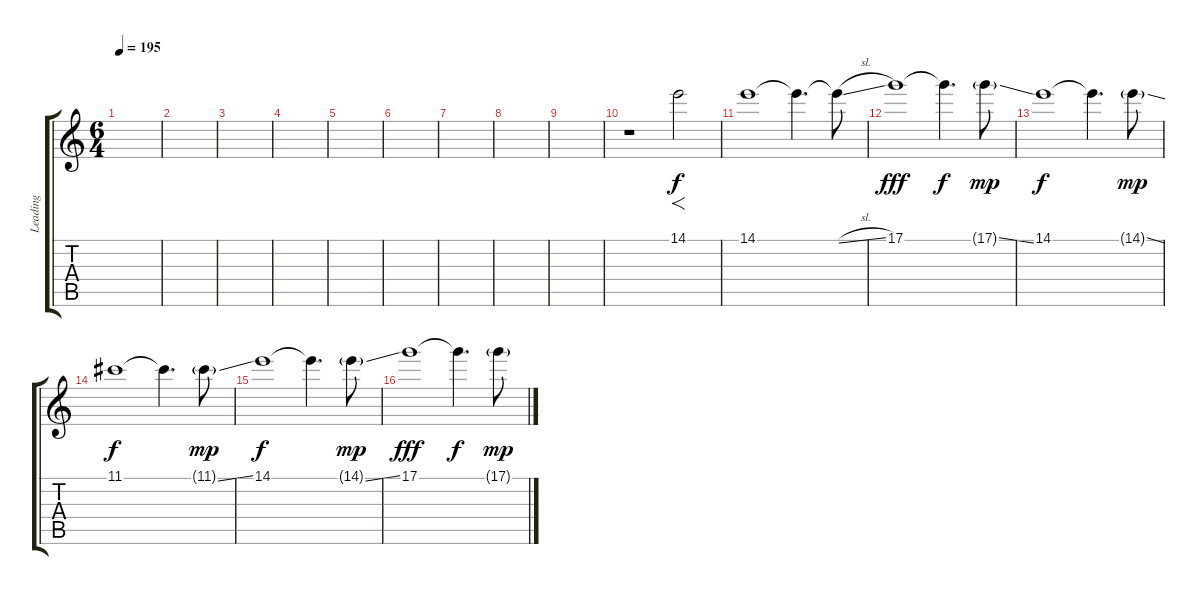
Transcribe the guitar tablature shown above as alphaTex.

\track ("Leading" "Leading") {instrument distortionguitar}
\staff {score tabs}
\tuning (D4 A3 F3 D3 A2 D2) {hide}
\ts (6 4)
\tempo 195
\clef g2
\ks c
|
|
|
|
|
|
|
|
|
r.1 14.1.2{f} |
14.1.1 14.1{t}.4{d} 14.1{sl t}.8 |
17.1.1{dy fff} 17.1{t}.4{d dy f} 17.1{ss g}.8{dy mp} |
14.1.1{dy f} 14.1{t}.4{d} 14.1{ss g}.8{dy mp} |
11.1.1{dy f} 11.1{t}.4{d} 11.1{ss g}.8{dy mp} |
14.1.1{dy f} 14.1{t}.4{d} 14.1{ss g}.8{dy mp} |
17.1.1{dy fff} 17.1{t}.4{d dy f} 17.1{ss g}.8{dy mp}
